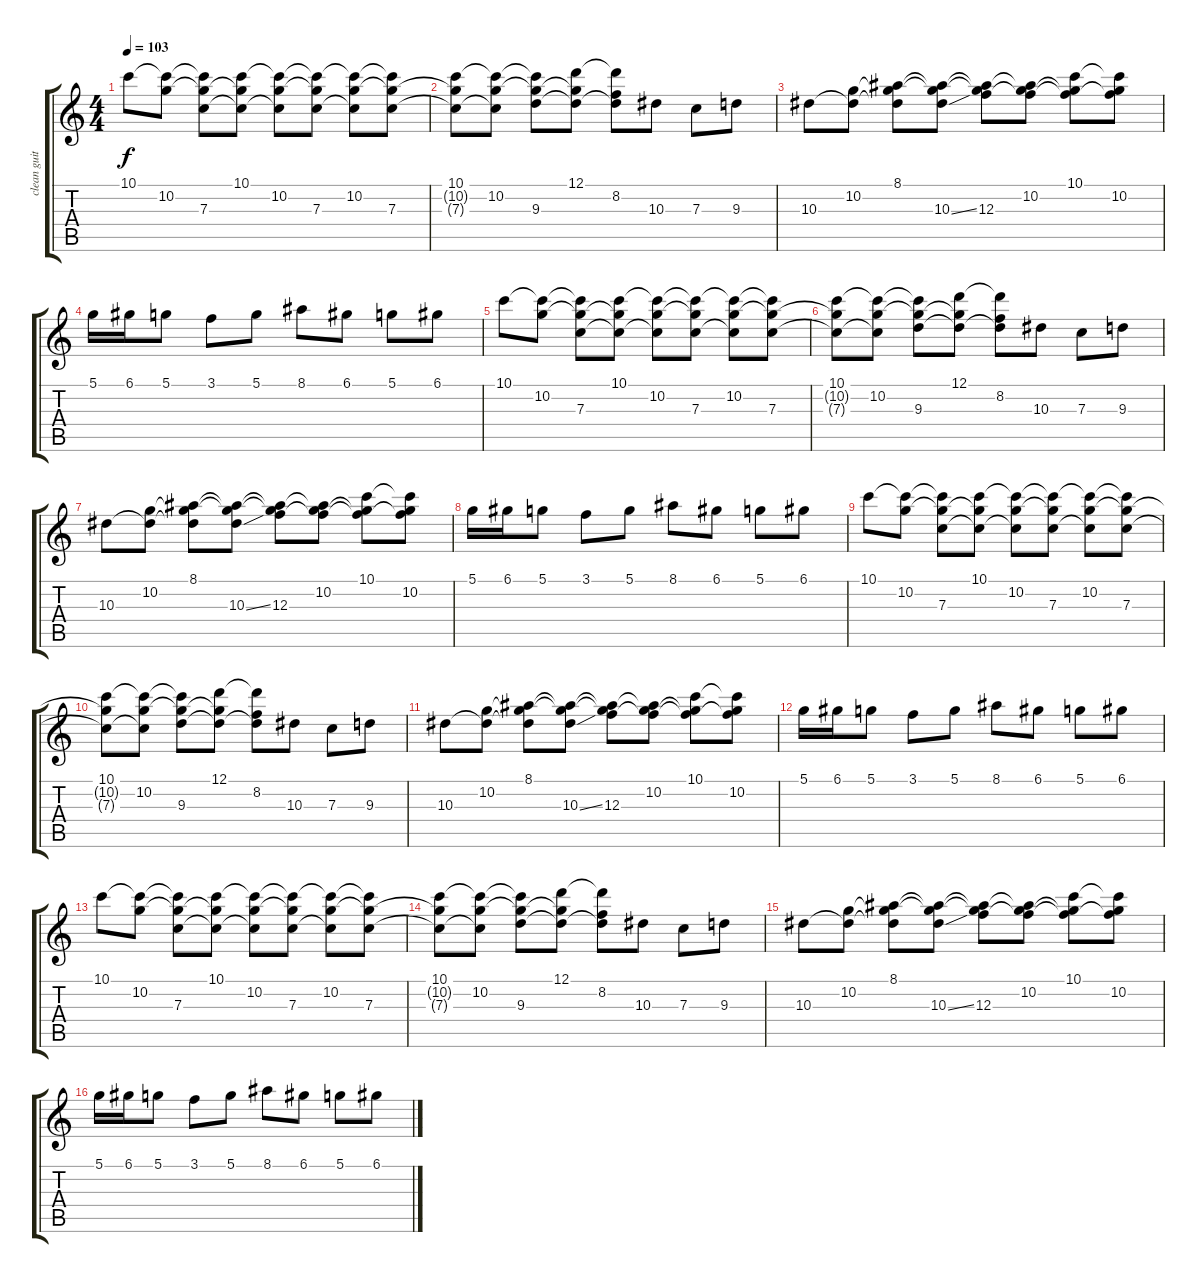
\track ("clean guitar 1" "clean guit") {instrument electricguitarclean}
\staff {score tabs}
\tuning (D4 A3 F3 C3 G2 C2) {hide}
\ts (4 4)
\tempo 103
\clef g2
\ks c
10.1.8{dy f} (10.1{t} 10.2).8 (10.1{t} 10.2{t} 7.3).8 (10.1 10.2{t} 7.3{t}).8 (10.1{t} 10.2 7.3{t}).8 (10.1{t} 10.2{t} 7.3).8 (10.1{t} 10.2 7.3{t}).8 (10.1{t} 10.2{t} 7.3).8 |
(10.1 10.2{t} 7.3{t}).8 (10.1{t} 10.2 7.3{t}).8 (10.1{t} 10.2{t} 9.3).8 (12.1 10.2{t} 9.3{t}).8 (12.1{t} 8.2 9.3{t}).8 10.3.8 7.3.8 9.3.8 |
10.3.8 (10.2 10.3{t}).8 (8.1 10.2{t} 10.3{t}).8 (8.1{t} 10.2{t} 10.3{ss}).8 (8.1{t} 10.2{t} 12.3).8 (8.1{t} 10.2 12.3{t}).8 (10.1 10.2{t} 12.3{t}).8 (10.1{t} 10.2 12.3{t}).8 |
5.1.16 6.1.16 5.1.8 3.1.8 5.1.8 8.1.8 6.1.8 5.1.8 6.1.8 |
10.1.8 (10.1{t} 10.2).8 (10.1{t} 10.2{t} 7.3).8 (10.1 10.2{t} 7.3{t}).8 (10.1{t} 10.2 7.3{t}).8 (10.1{t} 10.2{t} 7.3).8 (10.1{t} 10.2 7.3{t}).8 (10.1{t} 10.2{t} 7.3).8 |
(10.1 10.2{t} 7.3{t}).8 (10.1{t} 10.2 7.3{t}).8 (10.1{t} 10.2{t} 9.3).8 (12.1 10.2{t} 9.3{t}).8 (12.1{t} 8.2 9.3{t}).8 10.3.8 7.3.8 9.3.8 |
10.3.8 (10.2 10.3{t}).8 (8.1 10.2{t} 10.3{t}).8 (8.1{t} 10.2{t} 10.3{ss}).8 (8.1{t} 10.2{t} 12.3).8 (8.1{t} 10.2 12.3{t}).8 (10.1 10.2{t} 12.3{t}).8 (10.1{t} 10.2 12.3{t}).8 |
5.1.16 6.1.16 5.1.8 3.1.8 5.1.8 8.1.8 6.1.8 5.1.8 6.1.8 |
10.1.8 (10.1{t} 10.2).8 (10.1{t} 10.2{t} 7.3).8 (10.1 10.2{t} 7.3{t}).8 (10.1{t} 10.2 7.3{t}).8 (10.1{t} 10.2{t} 7.3).8 (10.1{t} 10.2 7.3{t}).8 (10.1{t} 10.2{t} 7.3).8 |
(10.1 10.2{t} 7.3{t}).8 (10.1{t} 10.2 7.3{t}).8 (10.1{t} 10.2{t} 9.3).8 (12.1 10.2{t} 9.3{t}).8 (12.1{t} 8.2 9.3{t}).8 10.3.8 7.3.8 9.3.8 |
10.3.8 (10.2 10.3{t}).8 (8.1 10.2{t} 10.3{t}).8 (8.1{t} 10.2{t} 10.3{ss}).8 (8.1{t} 10.2{t} 12.3).8 (8.1{t} 10.2 12.3{t}).8 (10.1 10.2{t} 12.3{t}).8 (10.1{t} 10.2 12.3{t}).8 |
5.1.16 6.1.16 5.1.8 3.1.8 5.1.8 8.1.8 6.1.8 5.1.8 6.1.8 |
10.1.8 (10.1{t} 10.2).8 (10.1{t} 10.2{t} 7.3).8 (10.1 10.2{t} 7.3{t}).8 (10.1{t} 10.2 7.3{t}).8 (10.1{t} 10.2{t} 7.3).8 (10.1{t} 10.2 7.3{t}).8 (10.1{t} 10.2{t} 7.3).8 |
(10.1 10.2{t} 7.3{t}).8 (10.1{t} 10.2 7.3{t}).8 (10.1{t} 10.2{t} 9.3).8 (12.1 10.2{t} 9.3{t}).8 (12.1{t} 8.2 9.3{t}).8 10.3.8 7.3.8 9.3.8 |
10.3.8 (10.2 10.3{t}).8 (8.1 10.2{t} 10.3{t}).8 (8.1{t} 10.2{t} 10.3{ss}).8 (8.1{t} 10.2{t} 12.3).8 (8.1{t} 10.2 12.3{t}).8 (10.1 10.2{t} 12.3{t}).8 (10.1{t} 10.2 12.3{t}).8 |
5.1.16 6.1.16 5.1.8 3.1.8 5.1.8 8.1.8 6.1.8 5.1.8 6.1.8
